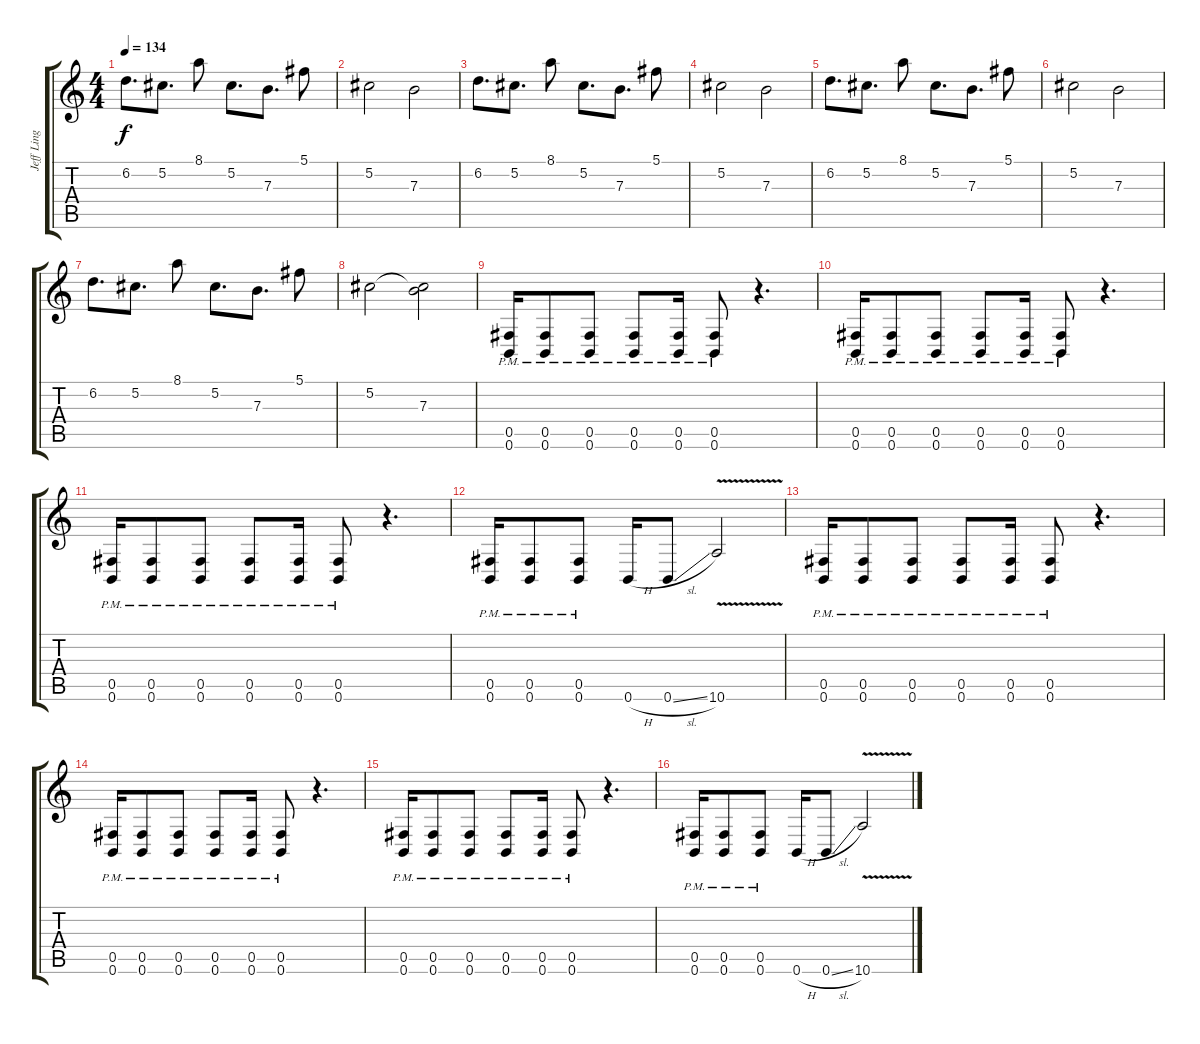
\track ("Jeff Ling" "Jeff Ling") {instrument distortionguitar}
\staff {score tabs}
\tuning (Db4 Ab3 E3 B2 Gb2 B1) {hide}
\ts (4 4)
\tempo 134
\clef g2
\ks c
6.2.8{d dy f} 5.2.8{d} 8.1.8 5.2.8{d} 7.3.8{d} 5.1.8 |
5.2.2 7.3.2 |
6.2.8{d} 5.2.8{d} 8.1.8 5.2.8{d} 7.3.8{d} 5.1.8 |
5.2.2 7.3.2 |
6.2.8{d} 5.2.8{d} 8.1.8 5.2.8{d} 7.3.8{d} 5.1.8 |
5.2.2 7.3.2 |
6.2.8{d} 5.2.8{d} 8.1.8 5.2.8{d} 7.3.8{d} 5.1.8 |
5.2.2 (5.2{t} 7.3).2 |
(0.5{pm} 0.6{pm}).16 (0.5{pm} 0.6{pm}).8 (0.5{pm} 0.6{pm}).8 (0.5{pm} 0.6{pm}).8 (0.5{pm} 0.6{pm}).16 (0.5{pm} 0.6{pm}).8 r.4{d} |
(0.5{pm} 0.6{pm}).16 (0.5{pm} 0.6{pm}).8 (0.5{pm} 0.6{pm}).8 (0.5{pm} 0.6{pm}).8 (0.5{pm} 0.6{pm}).16 (0.5{pm} 0.6{pm}).8 r.4{d} |
(0.5{pm} 0.6{pm}).16 (0.5{pm} 0.6{pm}).8 (0.5{pm} 0.6{pm}).8 (0.5{pm} 0.6{pm}).8 (0.5{pm} 0.6{pm}).16 (0.5{pm} 0.6{pm}).8 r.4{d} |
(0.5{pm} 0.6{pm}).16 (0.5{pm} 0.6{pm}).8 (0.5{pm} 0.6{pm}).8 0.6{h}.16 0.6{sl}.8 10.6{v}.2 |
(0.5{pm} 0.6{pm}).16 (0.5{pm} 0.6{pm}).8 (0.5{pm} 0.6{pm}).8 (0.5{pm} 0.6{pm}).8 (0.5{pm} 0.6{pm}).16 (0.5{pm} 0.6{pm}).8 r.4{d} |
(0.5{pm} 0.6{pm}).16 (0.5{pm} 0.6{pm}).8 (0.5{pm} 0.6{pm}).8 (0.5{pm} 0.6{pm}).8 (0.5{pm} 0.6{pm}).16 (0.5{pm} 0.6{pm}).8 r.4{d} |
(0.5{pm} 0.6{pm}).16 (0.5{pm} 0.6{pm}).8 (0.5{pm} 0.6{pm}).8 (0.5{pm} 0.6{pm}).8 (0.5{pm} 0.6{pm}).16 (0.5{pm} 0.6{pm}).8 r.4{d} |
(0.5{pm} 0.6{pm}).16 (0.5{pm} 0.6{pm}).8 (0.5{pm} 0.6{pm}).8 0.6{h}.16 0.6{sl}.8 10.6{v}.2
